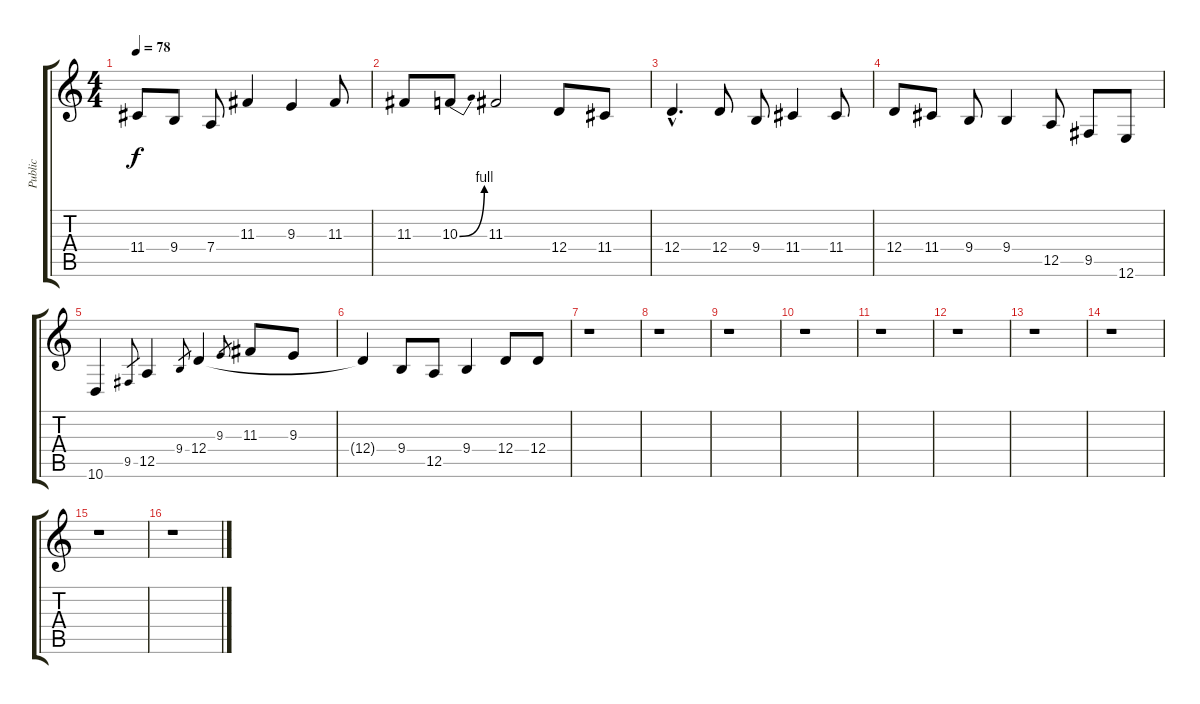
\track ("Public" "Public") {instrument stringensemble2}
\staff {score tabs}
\tuning (E4 B3 G3 D3 A2 E2) {hide}
\ts (4 4)
\tempo 78
\clef g2
\ks c
11.4.8{dy f} 9.4.8 7.4.8 11.3.4 9.3.4 11.3.8 |
11.3.8 10.3{be (bend 0 0 60 4)}.8 11.3.2 12.4.8 11.4.8 |
12.4{hac}.4{d} 12.4.8 9.4.8 11.4.4 11.4.8 |
12.4.8 11.4.8 9.4.8 9.4.4 12.5.8 9.5.8 12.6.8 |
10.6.4 9.5.8{gr} 12.5.4 9.4.8{gr} 12.4.4 9.3.8{gr} 11.3.8 9.3.8 |
12.4{t}.4 9.4.8 12.5.8 9.4.4 12.4.8 12.4.8 |
r.1 |
r.1 |
r.1 |
r.1 |
r.1 |
r.1 |
r.1 |
r.1 |
r.1 |
r.1
